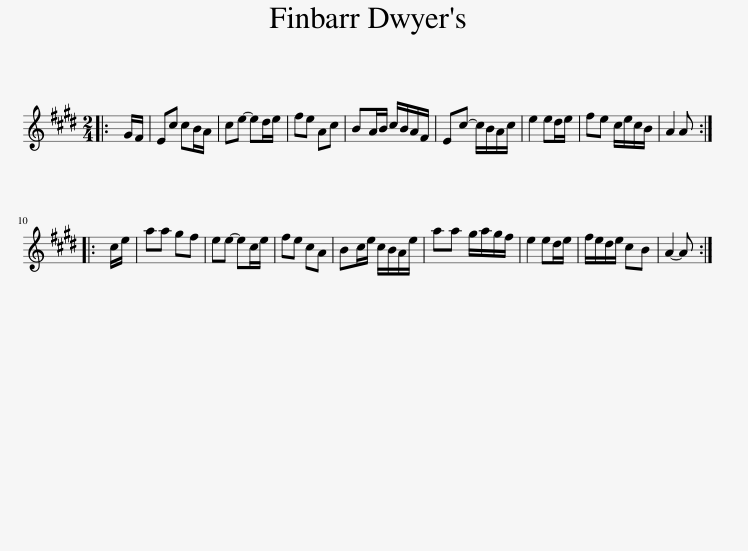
X:1
L:1/8
M:2/4
I:linebreak $
K:E
V:1 treble
V:1
|: G/F/ | Ec cB/A/ | ce- ed/e/ | fe Ac | BA/B/ c/B/A/F/ | %5
 Ec- c/B/A/c/ | e2 ed/e/ | fe c/e/c/B/ | A2 A ::$ c/e/ | %10
 aa gf | ee- ec/e/ | fe cA | Bc/e/ c/B/A/e/ | aa g/a/g/f/ | %15
 e2 ed/e/ | f/e/d/e/ cB | A2- A :| %18
